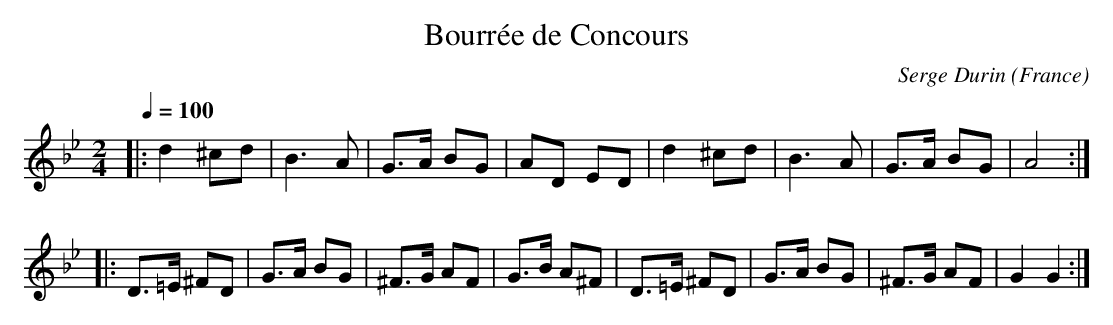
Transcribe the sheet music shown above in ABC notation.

X:1
T:Bourrée de Concours
C:Serge Durin
L:1/8
M:2/4
O:France
Q:1/4=100
K:G minor
|:d2 ^cd|B3 A|G>A BG|AD ED|d2 ^cd|B3 A|G>A BG|A4:|
|:D>=E ^FD|G>A BG|^F>G AF|G>B A^F|D>=E ^FD|G>A BG|^F>G AF|G2 G2:|
